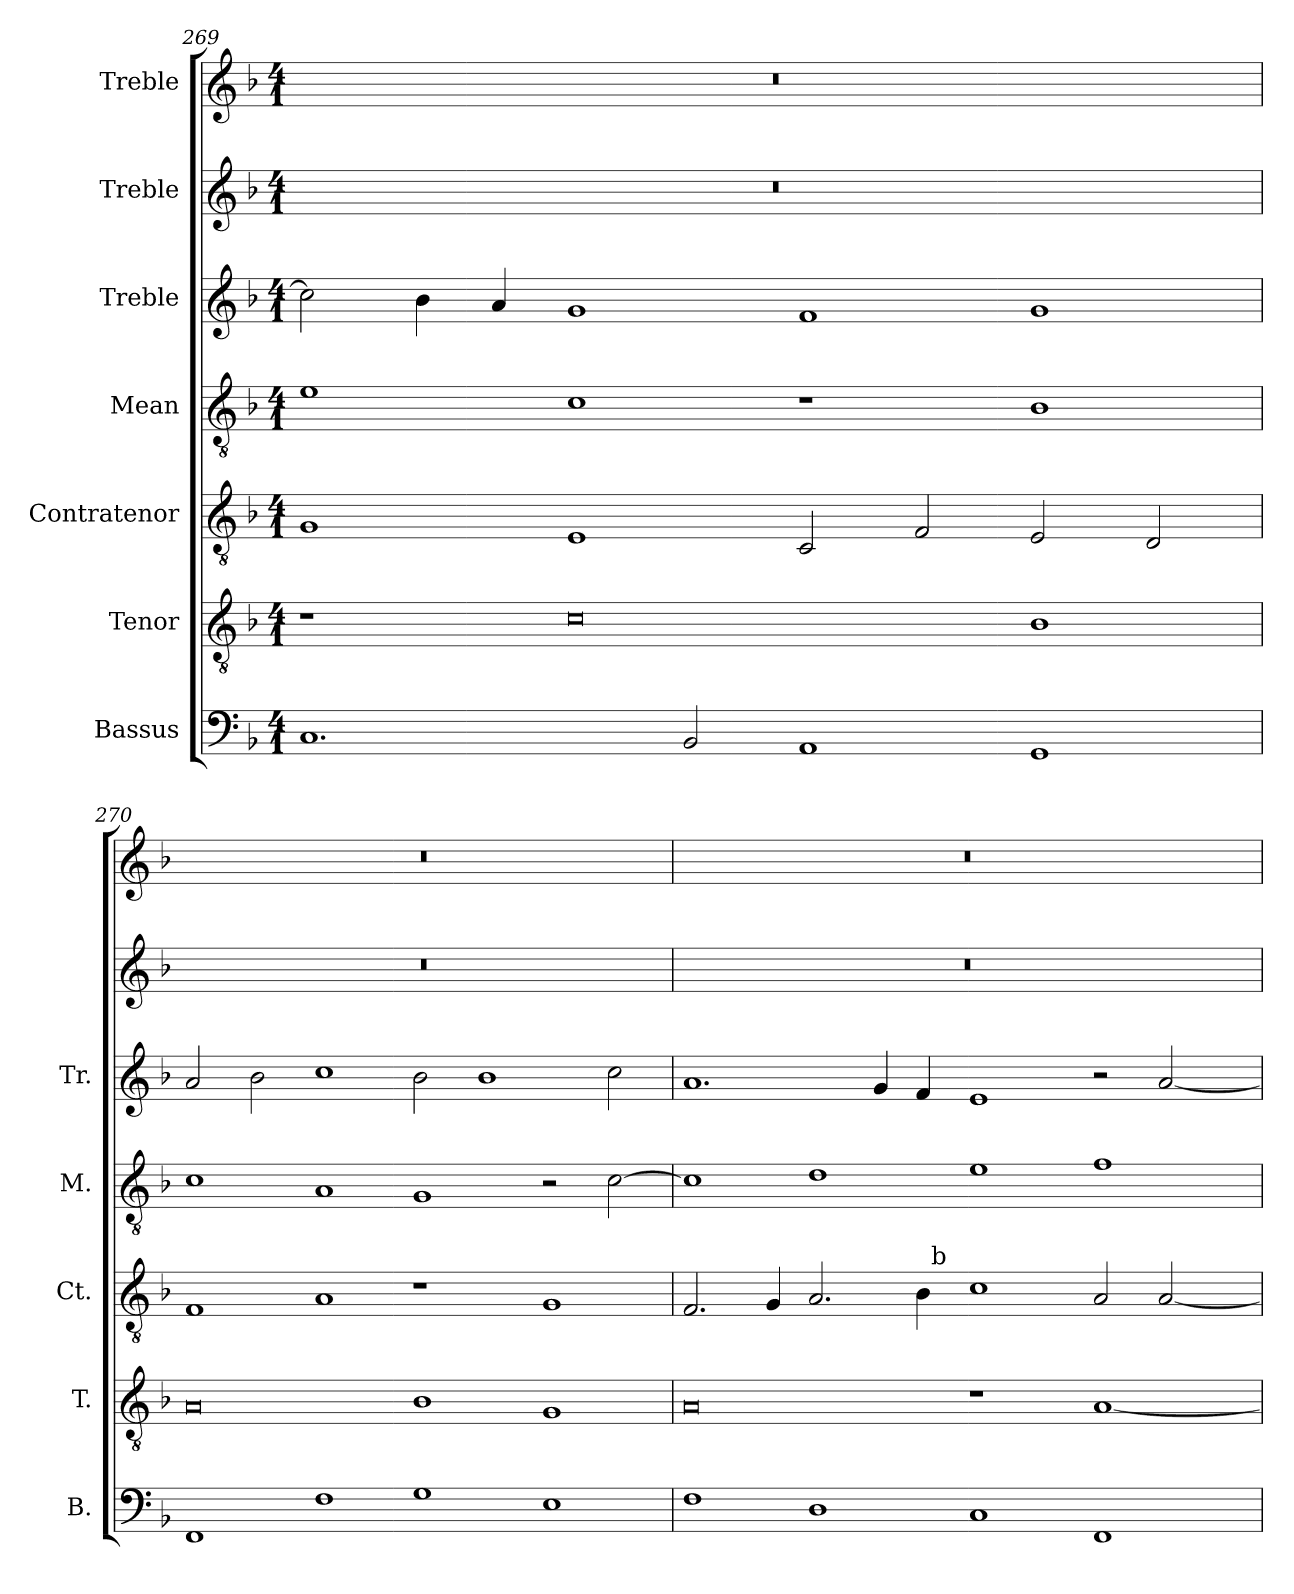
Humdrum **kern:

**kern	**kern	**kern	**kern	**kern	**kern	**kern
*part7	*part6	*part5	*part4	*part3	*part2	*part1
*staff7	*staff6	*staff5	*staff4	*staff3	*staff2	*staff1
*I"Bassus	*I"Tenor	*I"Contratenor	*I"Mean	*I"Treble	*I"Treble	*I"Treble
*I'B.	*I'T.	*I'Ct.	*I'M.	*I'Tr.	*	*
!!LO:PB:g=z
*clefF4	*clefGv2	*clefGv2	*clefGv2	*clefG2	*clefG2	*clefG2
*	*ITrd7c12	*ITrd7c12	*ITrd7c12	*	*	*
*k[b-]	*k[b-]	*k[b-]	*k[b-]	*k[b-]	*k[b-]	*k[b-]
*F:	*F:	*F:	*F:	*F:	*F:	*F:
*M4/1	*M4/1	*M4/1	*M4/1	*M4/1	*M4/1	*M4/1
=269	=269	=269	=269	=269	=269	=269
!	!	!	!	!	!LO:N:vis=1	!LO:N:vis=1
1.Ci	1r	1GGi	1Ei	2cci\]	00r	00r
.	.	.	.	4b-i\	.	.
.	.	.	.	4ai/	.	.
.	0Ci	1EEi	1Ci	1gi	.	.
2BB-i/	.	.	.	.	.	.
1AAi	.	2CCi/	1r	1fi	.	.
.	.	2FFi/	.	.	.	.
1GGi	1BB-i	2EEi/	1BB-i	1gi	.	.
.	.	2DDi/	.	.	.	.
=270`	=270`	=270`	=270`	=270`	=270`	=270`
!	!	!	!	!	!LO:N:vis=1	!LO:N:vis=1
1FFi	0AAi	1FFi	1Ci	2ai/	00r	00r
.	.	.	.	2b-i\	.	.
1Fi	.	1AAi	1AAi	1cci	.	.
1Gi	1BB-i	1r	1GGi	2b-i\	.	.
.	.	.	.	1b-i	.	.
1Ei	1GGi	1GGi	2r	.	.	.
.	.	.	[>2Ci\	2cci\	.	.
=271`	=271`	=271`	=271`	=271`	=271`	=271`
!	!	!	!	!	!LO:N:vis=1	!LO:N:vis=1
*	*	*^	*	*	*	*
1Fi	0AAi	2.FFi/	1ryy	1Ci]	1.ai	00r	00r
.	.	4GGi/	.	.	.	.	.
1Di	.	2.AAi/	2ryy	1Di	.	.	.
.	.	.	4ryy	.	4gi/	.	.
.	.	4BB-i\	32ryy	.	4fi/	.	.
.	.	.	256ryy	.	.	.	.
!	!	!	!LO:TX:a:t=b	!	!	!	!
.	.	.	1ryy	.	.	.	.
1Ci	1r	1Ci	.	1Ei	1ei	.	.
.	.	.	1ryy	.	.	.	.
1FFi	[<1AAi	2AAi/	.	1Fi	2r	.	.
.	.	[<2AAi/	.	.	[<2ai/	.	.
.	.	.	8ryy	.	.	.	.
.	.	.	16ryy	.	.	.	.
.	.	.	64..ryy	.	.	.	.
*	*	*v	*v	*	*	*	*
=`	=`	=`	=`	=`	=`	=`
*-	*-	*-	*-	*-	*-	*-
